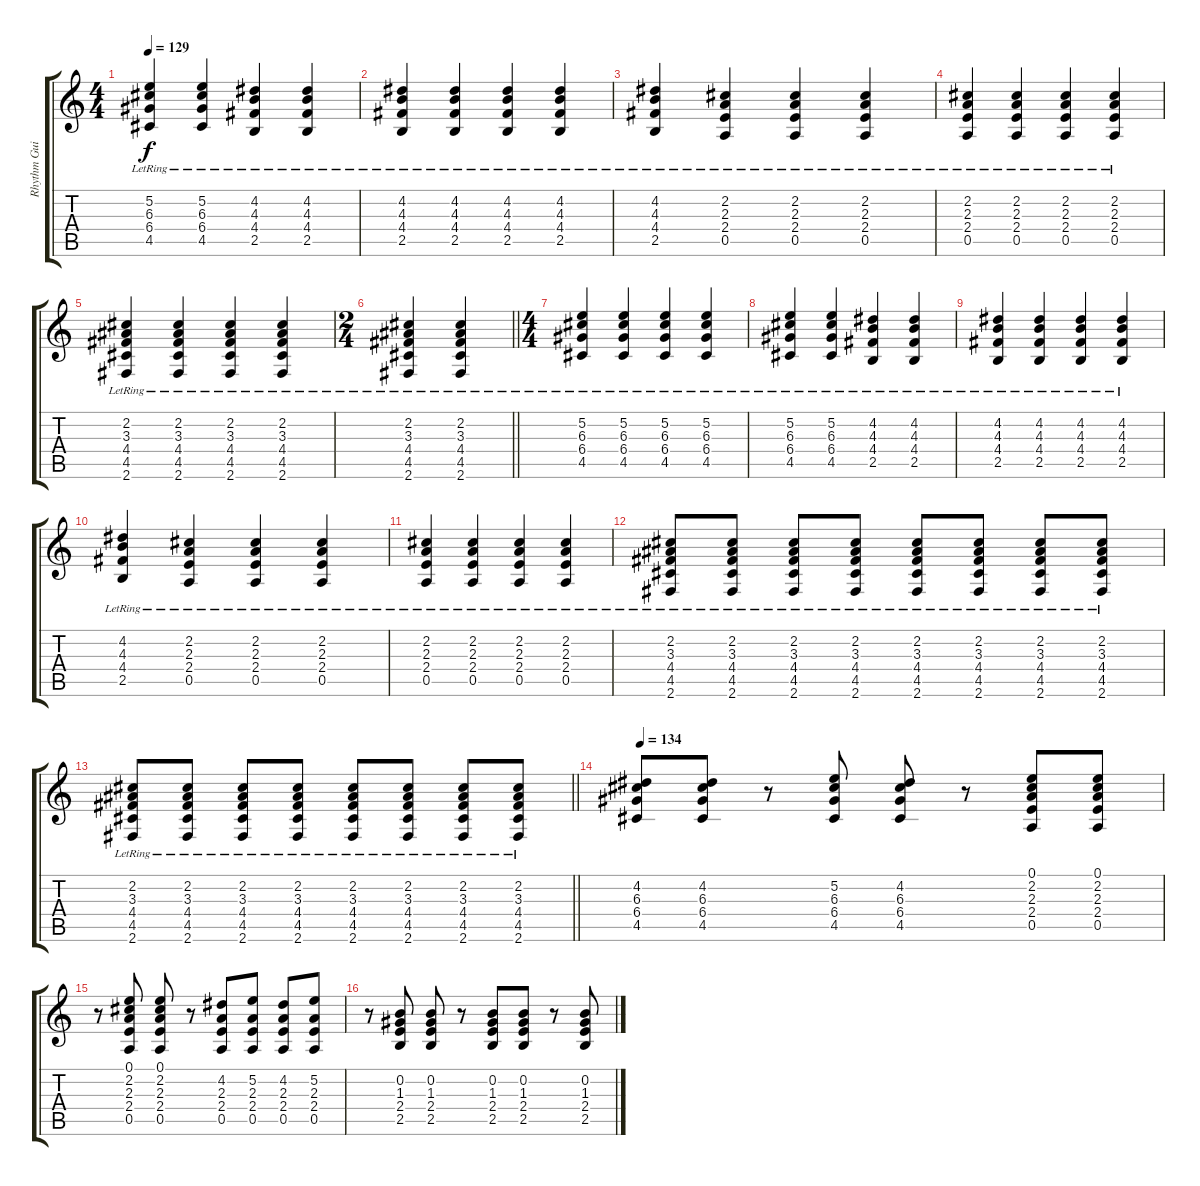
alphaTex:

\track ("Rhythm Guitar" "Rhythm Gui") {instrument acousticguitarsteel}
\staff {score tabs}
\tuning (E4 B3 G3 D3 A2 E2) {hide}
\ts (4 4)
\tempo 129
\clef g2
\ks c
(5.2{lr} 6.3{lr} 6.4{lr} 4.5{lr}).4{dy f} (5.2{lr} 6.3{lr} 6.4{lr} 4.5{lr}).4 (4.2{lr} 4.3{lr} 4.4{lr} 2.5{lr}).4 (4.2{lr} 4.3{lr} 4.4{lr} 2.5{lr}).4 |
(4.2{lr} 4.3{lr} 4.4{lr} 2.5{lr}).4 (4.2{lr} 4.3{lr} 4.4{lr} 2.5{lr}).4 (4.2{lr} 4.3{lr} 4.4{lr} 2.5{lr}).4 (4.2{lr} 4.3{lr} 4.4{lr} 2.5{lr}).4 |
(4.2{lr} 4.3{lr} 4.4{lr} 2.5{lr}).4 (2.2{lr} 2.3{lr} 2.4{lr} 0.5{lr}).4 (2.2{lr} 2.3{lr} 2.4{lr} 0.5{lr}).4 (2.2{lr} 2.3{lr} 2.4{lr} 0.5{lr}).4 |
(2.2{lr} 2.3{lr} 2.4{lr} 0.5{lr}).4 (2.2{lr} 2.3{lr} 2.4{lr} 0.5{lr}).4 (2.2{lr} 2.3{lr} 2.4{lr} 0.5{lr}).4 (2.2{lr} 2.3{lr} 2.4{lr} 0.5{lr}).4 |
(2.2 3.3{lr} 4.4{lr} 4.5{lr} 2.6{lr}).4 (2.2 3.3{lr} 4.4{lr} 4.5{lr} 2.6{lr}).4 (2.2 3.3{lr} 4.4{lr} 4.5{lr} 2.6{lr}).4 (2.2 3.3{lr} 4.4{lr} 4.5{lr} 2.6{lr}).4 |
\ts (2 4)
\barLineRight lightlight
(2.2 3.3{lr} 4.4{lr} 4.5{lr} 2.6{lr}).4 (2.2 3.3{lr} 4.4{lr} 4.5{lr} 2.6{lr}).4 |
\ts (4 4)
(5.2{lr} 6.3{lr} 6.4{lr} 4.5{lr}).4 (5.2{lr} 6.3{lr} 6.4{lr} 4.5{lr}).4 (5.2{lr} 6.3{lr} 6.4{lr} 4.5{lr}).4 (5.2{lr} 6.3{lr} 6.4{lr} 4.5{lr}).4 |
(5.2{lr} 6.3{lr} 6.4{lr} 4.5{lr}).4 (5.2{lr} 6.3{lr} 6.4{lr} 4.5{lr}).4 (4.2{lr} 4.3{lr} 4.4{lr} 2.5{lr}).4 (4.2{lr} 4.3{lr} 4.4{lr} 2.5{lr}).4 |
(4.2{lr} 4.3{lr} 4.4{lr} 2.5{lr}).4 (4.2{lr} 4.3{lr} 4.4{lr} 2.5{lr}).4 (4.2{lr} 4.3{lr} 4.4{lr} 2.5{lr}).4 (4.2{lr} 4.3{lr} 4.4{lr} 2.5{lr}).4 |
(4.2{lr} 4.3{lr} 4.4{lr} 2.5{lr}).4 (2.2{lr} 2.3{lr} 2.4{lr} 0.5{lr}).4 (2.2{lr} 2.3{lr} 2.4{lr} 0.5{lr}).4 (2.2{lr} 2.3{lr} 2.4{lr} 0.5{lr}).4 |
(2.2{lr} 2.3{lr} 2.4{lr} 0.5{lr}).4 (2.2{lr} 2.3{lr} 2.4{lr} 0.5{lr}).4 (2.2{lr} 2.3{lr} 2.4{lr} 0.5{lr}).4 (2.2{lr} 2.3{lr} 2.4{lr} 0.5{lr}).4 |
(2.2 3.3{lr} 4.4{lr} 4.5{lr} 2.6{lr}).8 (2.2 3.3{lr} 4.4{lr} 4.5{lr} 2.6{lr}).8 (2.2 3.3{lr} 4.4{lr} 4.5{lr} 2.6{lr}).8 (2.2 3.3{lr} 4.4{lr} 4.5{lr} 2.6{lr}).8 (2.2 3.3{lr} 4.4{lr} 4.5{lr} 2.6{lr}).8 (2.2 3.3{lr} 4.4{lr} 4.5{lr} 2.6{lr}).8 (2.2 3.3{lr} 4.4{lr} 4.5{lr} 2.6{lr}).8 (2.2 3.3{lr} 4.4{lr} 4.5{lr} 2.6{lr}).8 |
\barLineRight lightlight
(2.2 3.3{lr} 4.4{lr} 4.5{lr} 2.6{lr}).8 (2.2 3.3{lr} 4.4{lr} 4.5{lr} 2.6{lr}).8 (2.2 3.3{lr} 4.4{lr} 4.5{lr} 2.6{lr}).8 (2.2 3.3{lr} 4.4{lr} 4.5{lr} 2.6{lr}).8 (2.2 3.3{lr} 4.4{lr} 4.5{lr} 2.6{lr}).8 (2.2 3.3{lr} 4.4{lr} 4.5{lr} 2.6{lr}).8 (2.2 3.3{lr} 4.4{lr} 4.5{lr} 2.6{lr}).8 (2.2 3.3{lr} 4.4{lr} 4.5{lr} 2.6{lr}).8 |
\tempo 134
(4.2 6.3 6.4 4.5).8{volume 13 instrument overdrivenguitar} (4.2 6.3 6.4 4.5).8 r.8 (5.2 6.3 6.4 4.5).8 (4.2 6.3 6.4 4.5).8 r.8 (0.1 2.2 2.3 2.4 0.5).8 (0.1 2.2 2.3 2.4 0.5).8 |
r.8 (0.1 2.2 2.3 2.4 0.5).8 (0.1 2.2 2.3 2.4 0.5).8 r.8 (4.2 2.3 2.4 0.5).8 (5.2 2.3 2.4 0.5).8 (4.2 2.3 2.4 0.5).8 (5.2 2.3 2.4 0.5).8 |
r.8 (0.2 1.3 2.4 2.5).8 (0.2 1.3 2.4 2.5).8 r.8 (0.2 1.3 2.4 2.5).8 (0.2 1.3 2.4 2.5).8 r.8 (0.2 1.3 2.4 2.5).8
